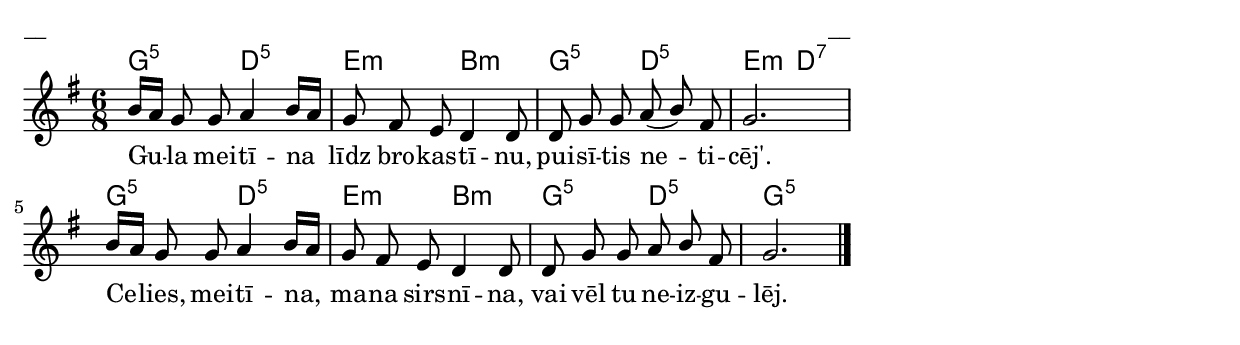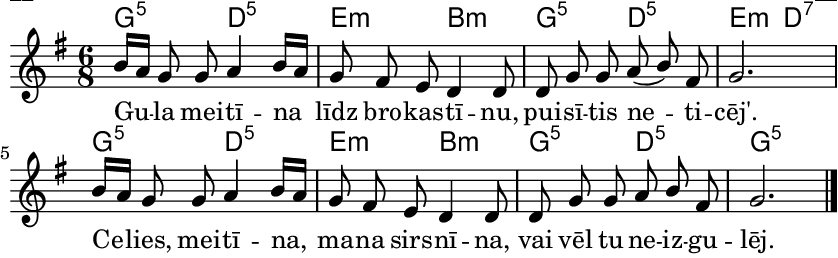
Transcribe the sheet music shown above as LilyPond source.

\version "2.13.18"
#(ly:set-option 'crop #t)
 
%\header {
% title = "Es savai māmiņai"
%}
% Austras dziesmu burtnīca, 14.lpp.
\paper {
line-width = 14\cm
left-margin = 0.4\cm
between-system-padding = 0.3\cm
between-system-space = 0.3\cm
}
\layout {
indent = #0
ragged-last = ##f
}

voiceA = \relative c' {
\clef "treble"
\key g \major
\time 6/8
b'16[ a] g8 g a4 b16[ a] | g8 fis e d4 d8 | d8 g8 g a( \stemUp b) fis | g2. |
b16[ a] g8 g a4 b16[ a] | g8 fis e d4 d8 | d8 g8 g a b fis | g2.
\bar "|."
}


lyricA = \lyricmode {
Gu -- la mei -- tī -- na līdz bro -- kas -- tī -- nu, pui -- sī -- tis ne -- ti -- cēj'.
Ce -- lies, mei -- tī -- na, ma -- na sirs -- nī -- na, vai vēl tu ne -- iz -- gu -- lēj. 
}


chordsA = \chordmode {
\time 4/4
g4.:5 d4.:5 | e4.:m b4.:m | g4.:5 d4.:5 | e4.:m d4.:7 |
g4.:5 d4.:5 | e4.:m b4.:m | g4.:5 d4.:5 | g2.:5
}

fullScore = <<
\new ChordNames { \chordsA }
\new Staff {
<<
\new Voice = "voiceA" { \oneVoice \autoBeamOff \voiceA }
\new Lyrics \lyricsto "voiceA" \lyricA
>>
}
>>

\score {
\fullScore
\header { piece = "__" opus = "__" }
}
\markup { \with-color #(x11-color 'white) \sans \smaller "__" }
\score {
\unfoldRepeats
\fullScore
\midi {
\context { \Staff \remove "Staff_performer" }
\context { \Voice \consists "Staff_performer" }
}
}


